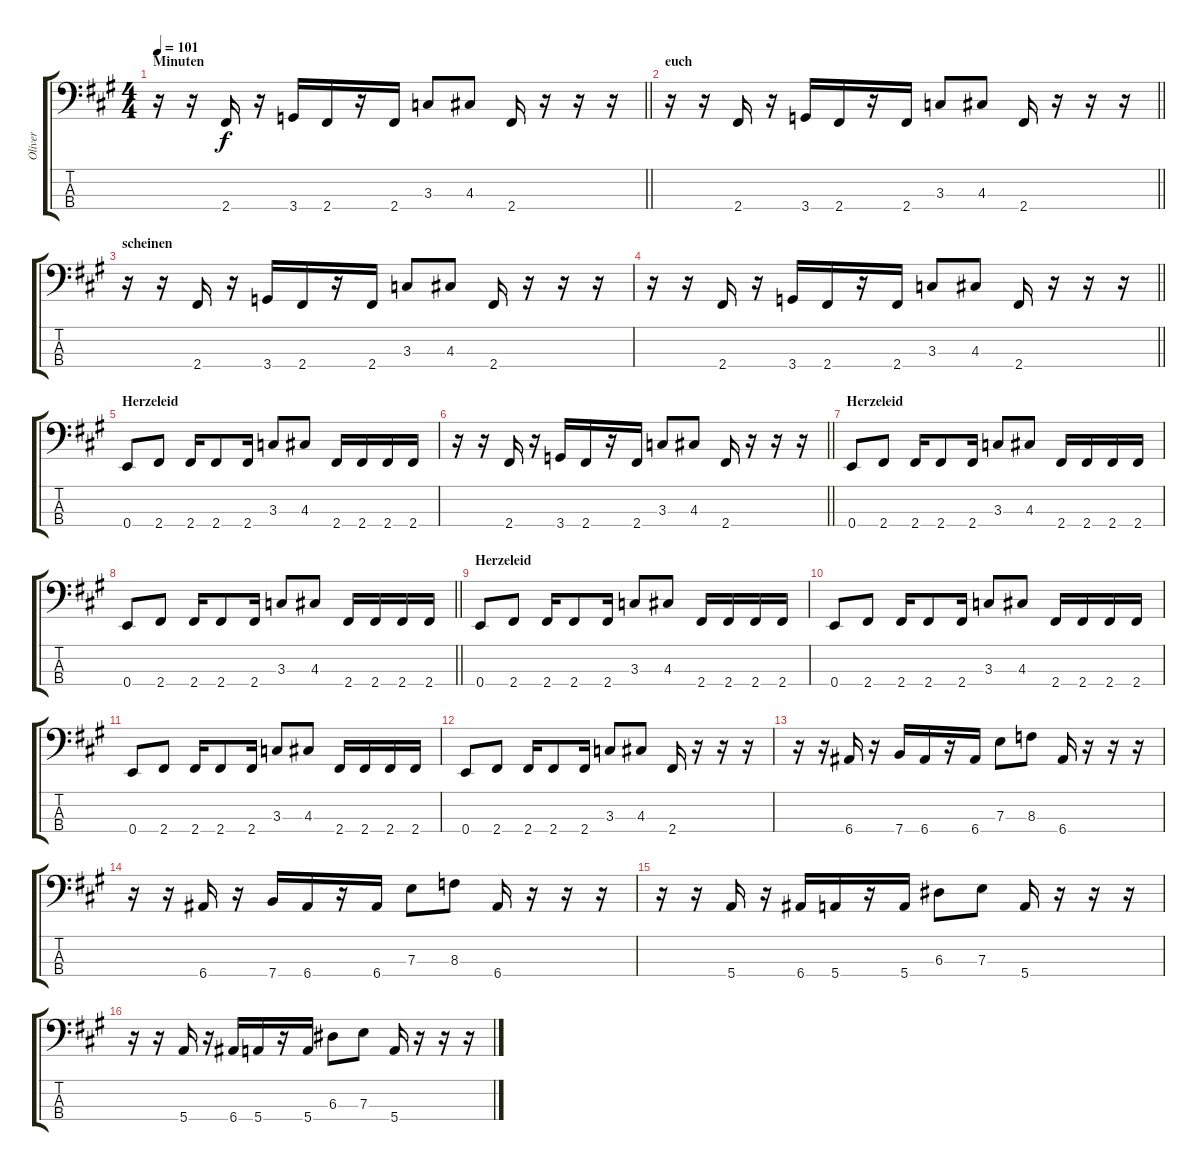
\track ("Oliver" "Oliver") {instrument electricbasspick}
\staff {score tabs}
\tuning (G2 D2 A1 E1) {hide}
\ts (4 4)
\section ("" "Minuten")
\tempo 101
\clef f4
\barLineRight lightlight
\ks f#minor
r.16{dy f} r.16 2.4.16 r.16 3.4.16 2.4.16 r.16 2.4.16 3.3.8 4.3.8 2.4.16 r.16 r.16 r.16 |
\section ("" "euch")
\barLineRight lightlight
r.16 r.16 2.4.16 r.16 3.4.16 2.4.16 r.16 2.4.16 3.3.8 4.3.8 2.4.16 r.16 r.16 r.16 |
\section ("" "scheinen")
r.16 r.16 2.4.16 r.16 3.4.16 2.4.16 r.16 2.4.16 3.3.8 4.3.8 2.4.16 r.16 r.16 r.16 |
\barLineRight lightlight
r.16 r.16 2.4.16 r.16 3.4.16 2.4.16 r.16 2.4.16 3.3.8 4.3.8 2.4.16 r.16 r.16 r.16 |
\section ("" "Herzeleid")
0.4.8 2.4.8 2.4.16 2.4.8 2.4.16 3.3.8 4.3.8 2.4.16 2.4.16 2.4.16 2.4.16 |
\barLineRight lightlight
r.16 r.16 2.4.16 r.16 3.4.16 2.4.16 r.16 2.4.16 3.3.8 4.3.8 2.4.16 r.16 r.16 r.16 |
\section ("" "Herzeleid")
0.4.8 2.4.8 2.4.16 2.4.8 2.4.16 3.3.8 4.3.8 2.4.16 2.4.16 2.4.16 2.4.16 |
\barLineRight lightlight
0.4.8 2.4.8 2.4.16 2.4.8 2.4.16 3.3.8 4.3.8 2.4.16 2.4.16 2.4.16 2.4.16 |
\section ("" "Herzeleid")
0.4.8 2.4.8 2.4.16 2.4.8 2.4.16 3.3.8 4.3.8 2.4.16 2.4.16 2.4.16 2.4.16 |
0.4.8 2.4.8 2.4.16 2.4.8 2.4.16 3.3.8 4.3.8 2.4.16 2.4.16 2.4.16 2.4.16 |
0.4.8 2.4.8 2.4.16 2.4.8 2.4.16 3.3.8 4.3.8 2.4.16 2.4.16 2.4.16 2.4.16 |
0.4.8 2.4.8 2.4.16 2.4.8 2.4.16 3.3.8 4.3.8 2.4.16 r.16 r.16 r.16 |
r.16 r.16 6.4.16 r.16 7.4.16 6.4.16 r.16 6.4.16 7.3.8 8.3.8 6.4.16 r.16 r.16 r.16 |
r.16 r.16 6.4.16 r.16 7.4.16 6.4.16 r.16 6.4.16 7.3.8 8.3.8 6.4.16 r.16 r.16 r.16 |
r.16 r.16 5.4.16 r.16 6.4.16 5.4.16 r.16 5.4.16 6.3.8 7.3.8 5.4.16 r.16 r.16 r.16 |
r.16 r.16 5.4.16 r.16 6.4.16 5.4.16 r.16 5.4.16 6.3.8 7.3.8 5.4.16 r.16 r.16 r.16
